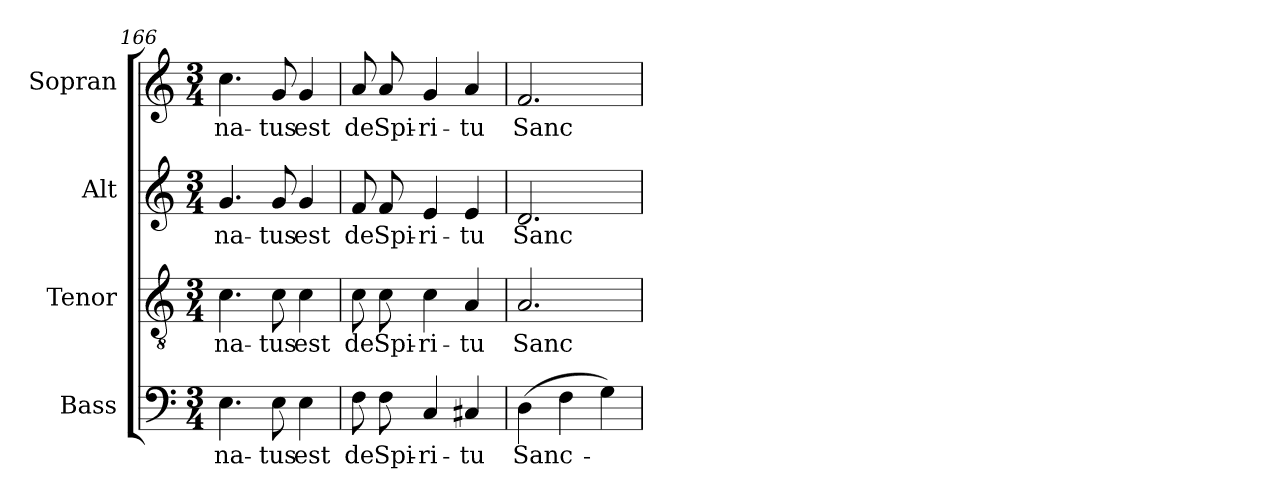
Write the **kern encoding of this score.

**kern	**text	**kern	**text	**kern	**text	**kern	**text
*part4	*part4	*part3	*part3	*part2	*part2	*part1	*part1
*staff4	*staff4	*staff3	*staff3	*staff2	*staff2	*staff1	*staff1
*I"Bass	*	*I"Tenor	*	*I"Alt	*	*I"Sopran	*
*I'B.	*	*I'T.	*	*I'A.	*	*I'S.	*
*clefF4	*	*clefGv2	*	*clefG2	*	*clefG2	*
*k[]	*	*k[]	*	*k[]	*	*k[]	*
*C:	*	*C:	*	*C:	*	*C:	*
*M3/4	*	*M3/4	*	*M3/4	*	*M3/4	*
=166	=166	=166	=166	=166	=166	=166	=166
!	!LO:LY:b	!	!LO:LY:b	!	!LO:LY:b	!	!LO:LY:b
4.E\	-na-	4.c\	-na-	4.g/	-na-	4.cc\	-na-
!	!LO:LY:b	!	!LO:LY:b	!	!LO:LY:b	!	!LO:LY:b
8E\	-tus	8c\	-tus	8g/	-tus	8g/	-tus
!	!LO:LY:b	!	!LO:LY:b	!	!LO:LY:b	!	!LO:LY:b
4E\	est	4c\	est	4g/	est	4g/	est
!!LO:PB:g=z
=167	=167	=167	=167	=167	=167	=167	=167
!	!LO:LY:b	!	!LO:LY:b	!	!LO:LY:b	!	!LO:LY:b
8F\	de	8c\	de	8f/	de	8a/	de
!	!LO:LY:b	!	!LO:LY:b	!	!LO:LY:b	!	!LO:LY:b
8F\	Spi-	8c\	Spi-	8f/	Spi-	8a/	Spi-
!	!LO:LY:b	!	!LO:LY:b	!	!LO:LY:b	!	!LO:LY:b
4C/	-ri-	4c\	-ri-	4e/	-ri-	4g/	-ri-
!	!LO:LY:b	!	!LO:LY:b	!	!LO:LY:b	!	!LO:LY:b
4C#X/	-tu	4A/	-tu	4e/	-tu	4a/	-tu
=168	=168	=168	=168	=168	=168	=168	=168
!	!LO:LY:b	!	!LO:LY:b	!	!LO:LY:b	!	!LO:LY:b
(>4D\	Sanc-	2.A/	Sanc-	2.d/	Sanc-	2.f/	Sanc-
4F\	.	.	.	.	.	.	.
4G\)	.	.	.	.	.	.	.
=	=	=	=	=	=	=	=
*-	*-	*-	*-	*-	*-	*-	*-
